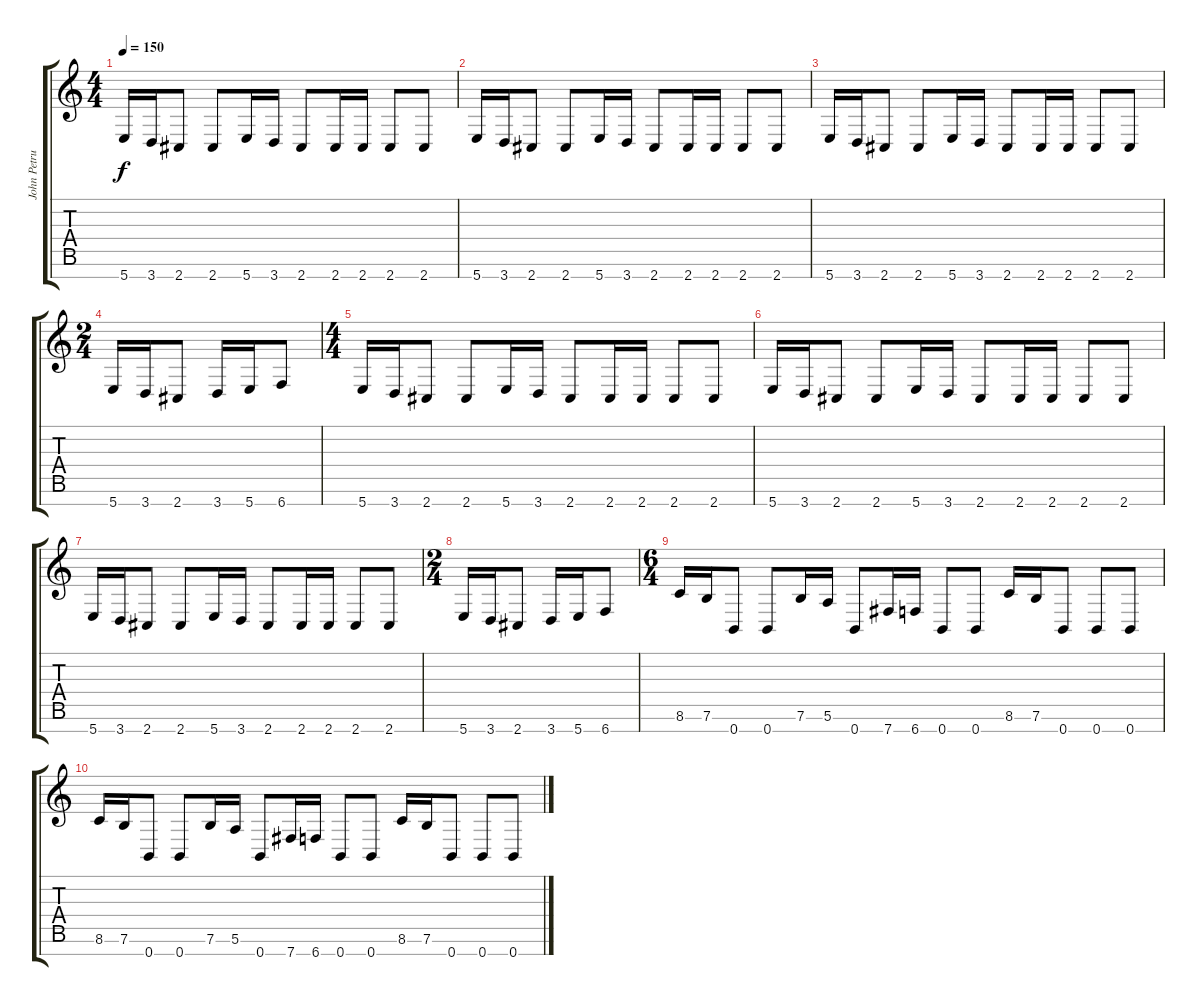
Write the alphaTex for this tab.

\track ("John Petrucci (ritmo)" "John Petru") {instrument distortionguitar}
\staff {score tabs}
\tuning (E4 B3 G3 D3 A2 E2 B1) {hide}
\ts (4 4)
\tempo 150
\clef g2
\ks c
5.7.16{dy f} 3.7.16 2.7.8 2.7.8 5.7.16 3.7.16 2.7.8 2.7.16 2.7.16 2.7.8 2.7.8 |
5.7.16 3.7.16 2.7.8 2.7.8 5.7.16 3.7.16 2.7.8 2.7.16 2.7.16 2.7.8 2.7.8 |
5.7.16 3.7.16 2.7.8 2.7.8 5.7.16 3.7.16 2.7.8 2.7.16 2.7.16 2.7.8 2.7.8 |
\ts (2 4)
5.7.16 3.7.16 2.7.8 3.7.16 5.7.16 6.7.8 |
\ts (4 4)
5.7.16 3.7.16 2.7.8 2.7.8 5.7.16 3.7.16 2.7.8 2.7.16 2.7.16 2.7.8 2.7.8 |
5.7.16 3.7.16 2.7.8 2.7.8 5.7.16 3.7.16 2.7.8 2.7.16 2.7.16 2.7.8 2.7.8 |
5.7.16 3.7.16 2.7.8 2.7.8 5.7.16 3.7.16 2.7.8 2.7.16 2.7.16 2.7.8 2.7.8 |
\ts (2 4)
5.7.16 3.7.16 2.7.8 3.7.16 5.7.16 6.7.8 |
\ts (6 4)
8.6.16 7.6.16 0.7.8 0.7.8 7.6.16 5.6.16 0.7.8 7.7.16 6.7.16 0.7.8 0.7.8 8.6.16 7.6.16 0.7.8 0.7.8 0.7.8 |
8.6.16 7.6.16 0.7.8 0.7.8 7.6.16 5.6.16 0.7.8 7.7.16 6.7.16 0.7.8 0.7.8 8.6.16 7.6.16 0.7.8 0.7.8 0.7.8
